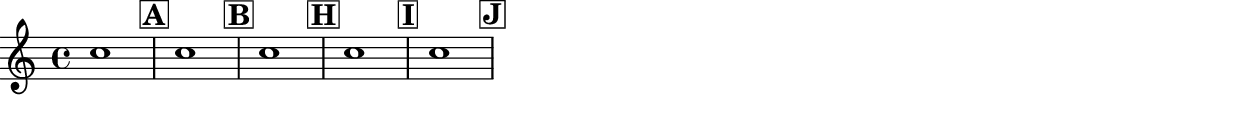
%% Generated by lilypond-book
%% Options: [exampleindent=10.16\mm,indent=0\mm,line-width=160\mm,paper-height=845.047\pt,paper-width=597.508\pt,papersize='(cons (* 597.508 pt) (* 845.047 pt)),quote]
\include "lilypond-book-preamble.ly"


% ****************************************************************
% Start cut-&-pastable-section
% ****************************************************************

#(ly:set-option 'eps-box-padding 3.000000)



\paper {
  #(set-paper-size '(cons (* 597.508 pt) (* 845.047 pt)))
  indent = 0\mm
  line-width = 160\mm
  % offset the left padding, also add 1mm as lilypond creates cropped
  % images with a little space on the right
  line-width = #(- line-width (* mm  3.000000) (* mm 1))
  line-width = 160\mm - 2.0 * 10.16\mm
  % offset the left padding, also add 1mm as lilypond creates cropped
  % images with a little space on the right
  line-width = #(- line-width (* mm  3.000000) (* mm 1))
}

\layout {
  
}




% ****************************************************************
% ly snippet:
% ****************************************************************
\sourcefileline 4064
\relative c'' {
  \set Score.rehearsalMarkFormatter = #format-mark-box-alphabet
  c1 \mark \default
  c1 \mark \default
  c1 \mark 8
  c1 \mark \default
  c1 \mark \default
}


% ****************************************************************
% end ly snippet
% ****************************************************************
